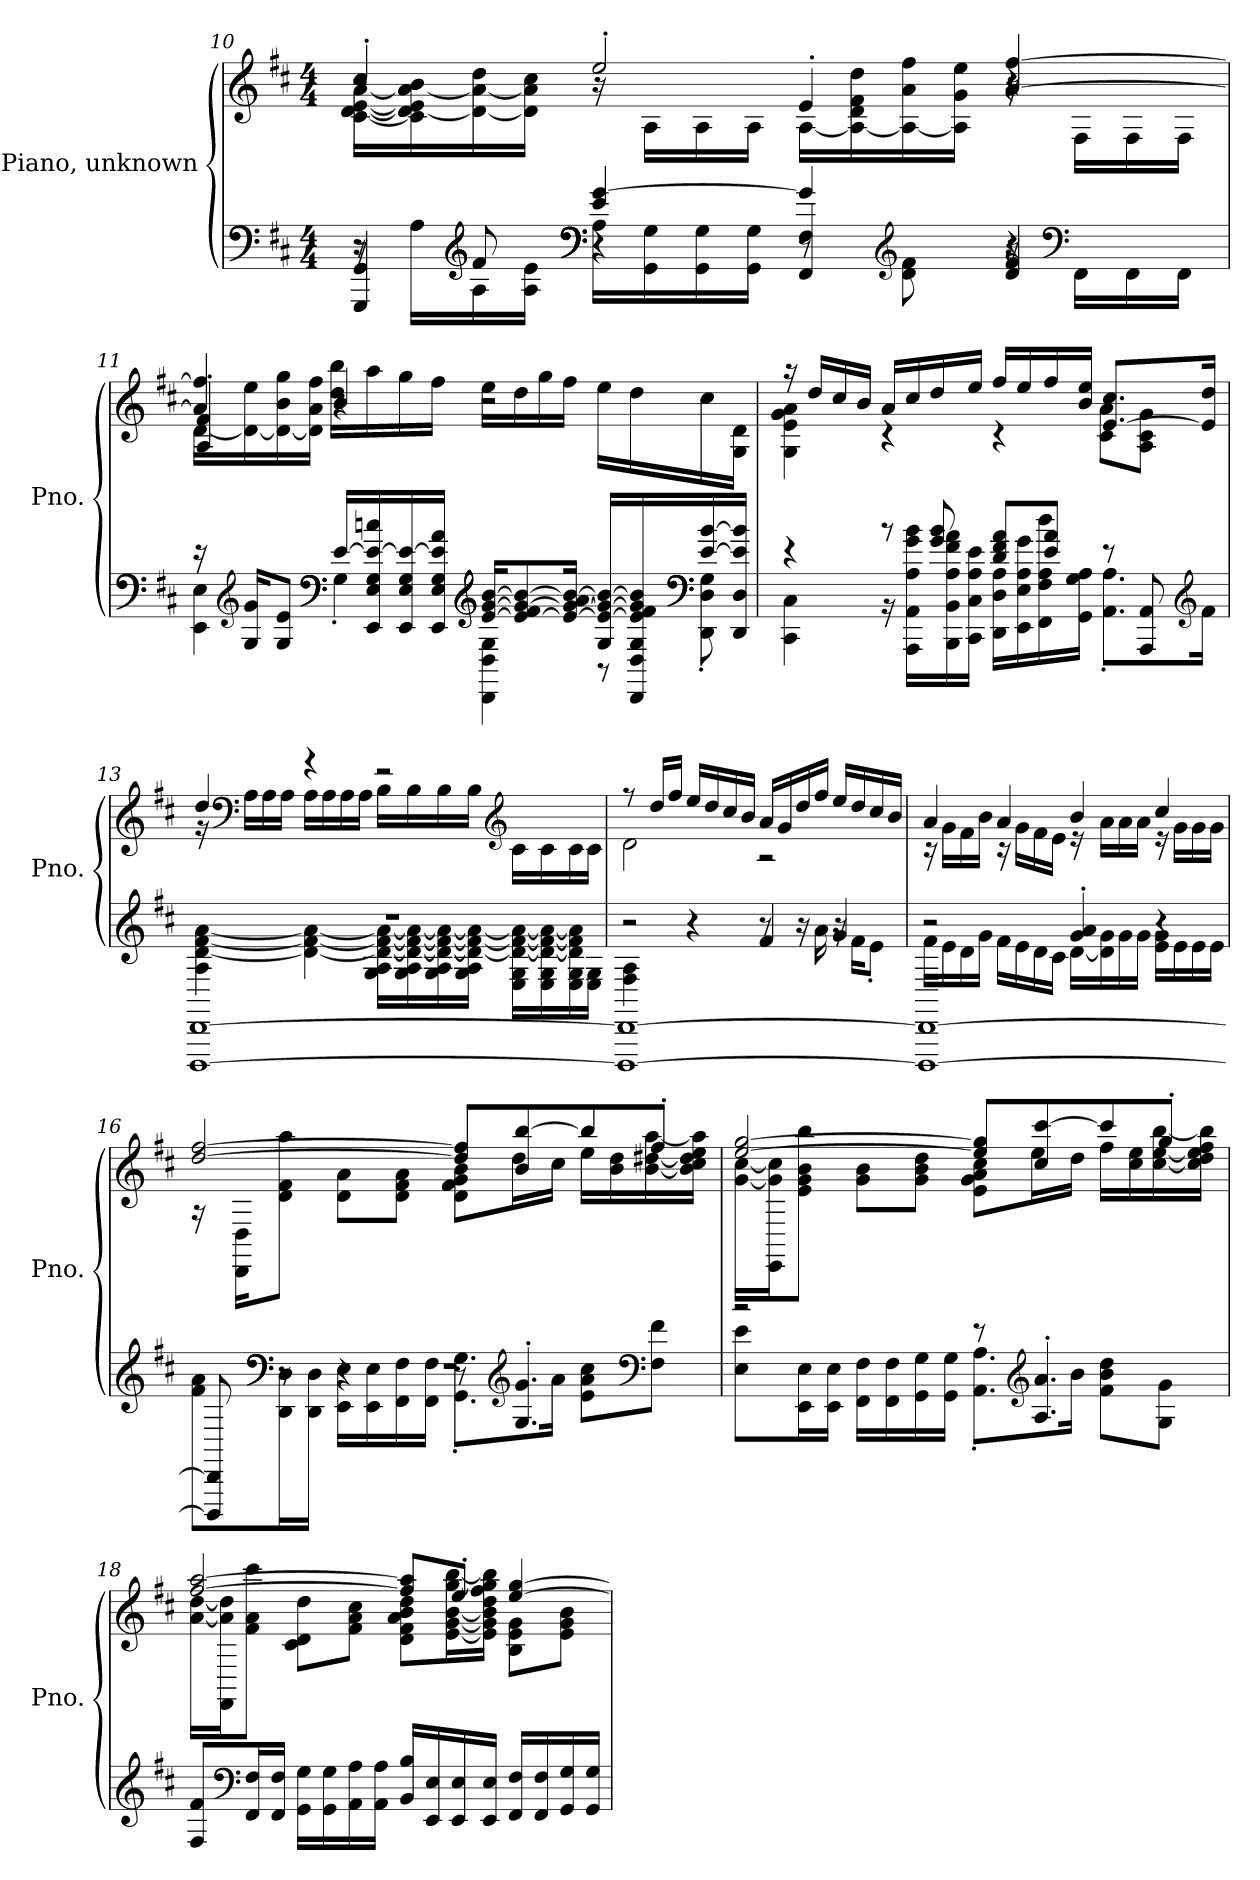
**kern	**kern
*part1	*part1
*staff2	*staff1
*I"Piano, unknown	*
*I'Pno.	*
!!LO:PB:g=z
*clefF4	*clefG2
*k[f#c#]	*k[f#c#]
*M4/4	*M4/4
=10	=10
*^	*^
*	*^	*	*^
8r	16r	4GGG/ 4GG/	4cc#'/	[16c#\ [16d\ [16e\ [16a\LL	2r
.	16A\LL	.	.	16c#\] 16d\_ 16e\] 16a\_ 16b\	.
*clefG2	*	*	*	*	*
8f#/	16A\	.	.	16d\_ 16a\_ 16dd\	.
.	16A\ 16e\JJ	.	.	16d\] 16a\] 16cc#\JJ	.
*clefF4	*	*	*	*	*
4e/ [4g/	16A\LL	4r	2ee'/	16r	.
.	16GG\ 16G\	.	.	16A\LL	.
.	16GG\ 16G\	.	.	16A\	.
.	16GG\ 16G\JJ	.	.	16A\JJ	.
4g/]	8r	4FF#/ 4F#/	.	[16A\LL	4e'/
.	.	.	.	16A\_ 16d\ 16f#\ 16dd\	.
*clefG2	*	*	*	*	*
.	8d\ 8f#\	.	.	16A\_ 16a\ 16ff#\	.
.	.	.	.	16A\] 16g\ 16ee\JJ	.
4d/ 4f#/	16r	4r	[4a/ [4ff#/	16r	4r
*clefF4	*	*	*	*	*
.	16FF#\LL	.	.	16F#\LL	.
.	16FF#\	.	.	16F#\	.
.	16FF#\JJ	.	.	16F#\JJ	.
*	*v	*v	*	*	*
!!LO:LB:g=z	!!	!!
=11	=11	=11	=11	=11
16r	4EE\ 4E\	4a/] 4ff#/]	[16d\LL	4A/' 4f#/'
*clefG2	*	*	*	*
16G/ 16g/KL	.	.	16d\_ 16ee\	.
8G/ 8e/J	.	.	16d\_ 16b\ 16gg\	.
.	.	.	16d\] 16a\ 16ff#\JJ	.
*clefF4	*	*	*	*
[16e/LL	4G'\	4b/	16dd\ 16bb\LL	4r
16EE/ 16E/ 16G/ 16e/_ 16ccn/	.	.	16aa\	.
16EE/ 16E/ 16G/ 16e/_	.	.	16gg\	.
16EE/ 16E/ 16G/ 16e/] 16a/JJ	.	.	16ff#\JJ	.
*clefG2	*	*	*	*
[16e/ [16g/ [16b/KL	4DD\ 4D\ 4G\	2r	16ee\LL	2r
8e/_ 8f#/ 8g/_ 8b/_	.	.	16dd\	.
.	.	.	16gg\	.
16e/_ 16g/_ 16a/ 16b/_Jk	.	.	16ff#\JJ	.
16G/ 16e/_ 16g/_ 16b/_LL	8r	.	16ee\LL	.
16DD/ 16D/ 16G/ 16e/] 16f#/ 16g/] 16b/]	.	.	16dd\	.
*clefF4	*	*	*	*
[16e/ [16b/	8DD\' 8D\' 8G\'	.	16cc#\	.
16DD/ 16D/ 16e/] 16b/]JJ	.	.	16G\ 16d\JJ	.
*	*	*	*v	*v
!!LO:LB:g=z
=12	=12	=12	=12
4r	4CC#\ 4C#\	16r	4G\ 4e\ 4g\ 4a\
.	.	16dd/LL	.
.	.	16cc#/	.
.	.	16b/JJ	.
8r	16r	16a/LL	4r
.	16AAA\ 16AA\ 16A\ 16g\ 16b\LL	16cc#/	.
8g/ 8b/	16BBB\ 16BB\ 16A\ 16f#\ 16a\	16dd/	.
.	16CC#\ 16C#\ 16A\ 16e\JJ	16ee/JJ	.
8d/ 8f#/ 8a/L	16DD\ 16D\ 16A\LL	16ff#/LL	4r
.	16EE\ 16E\ 16A\ 16g\	16ee/	.
8e/ 8a/J	16FF#\ 16F#\ 16A\ 16dd\	16ff#/	.
.	16GG\ 16G\ 16A\JJ	16b/ 16ee/JJ	.
8r	8.AA\' 8.A\'L	[8.e/ 8.cc#/L	8c#\ 8a\L
8AAA/ 8AA/	.	.	8A\ 8c#\ 8g\J
*clefG2	*	*	*
.	16f#\Jk	16e/] 16dd/Jk	.
!!LO:LB:g=z	!!
=13	=13	=13	=13
*	*^	*	*
1r	4A\ [4d\ [4f#\ [4a\	[1DDD [1DD	4dd/	16r
*	*	*	*clefF4	*
.	.	.	.	16A\LL
.	.	.	.	16A\
.	.	.	.	16A\JJ
.	4d\_ 4f#\_ 4a\_	.	4r	16A\LL
.	.	.	.	16A\
.	.	.	.	16A\
.	.	.	.	16A\JJ
.	16G\ 16A\ 16d\_ 16f#\_ 16a\_LL	.	2r	16B\LL
.	16G\ 16A\ 16d\_ 16f#\_ 16a\_	.	.	16B\
.	16G\ 16A\ 16d\_ 16f#\_ 16a\_	.	.	16B\
.	16G\ 16A\ 16d\_ 16f#\_ 16a\_JJ	.	.	16B\JJ
*	*	*	*clefG2	*
.	16E\ 16G\ 16d\_ 16f#\_ 16a\_LL	.	.	16c#\LL
.	16E\ 16G\ 16d\_ 16f#\_ 16a\_	.	.	16c#\
.	16E\ 16G\ 16d\] 16f#\] 16a\]	.	.	16c#\
.	16E\ 16G\JJ	.	.	16c#\JJ
=14	=14	=14	=14	=14
2r	4F#\ 4A\	1DDD_ 1DD_	8r	2d\
.	.	.	16dd/LL	.
.	.	.	16ff#/JJ	.
.	4r	.	16ee/LL	.
.	.	.	16dd/	.
.	.	.	16cc#/	.
.	.	.	16b/JJ	.
4f#/	8r	.	16a/LL	2r
.	.	.	16g/	.
.	16r	.	16dd/	.
.	16a\	.	16ff#/JJ	.
4g/	16r	.	16ee/LL	.
.	16f#\KL	.	16dd/	.
.	8e'\J	.	16cc#/	.
.	.	.	16b/JJ	.
!!LO:LB:g=z	!!
=15	=15	=15	=15	=15
2r	16f#\LL	1DDD_ 1DD_	4a/	16r
.	16e\	.	.	16g\LL
.	16d\	.	.	16f#\
.	16g\JJ	.	.	16b\JJ
.	16f#\LL	.	4a/	16r
.	16e\	.	.	16g\LL
.	16d\	.	.	16f#\
.	16c#\JJ	.	.	16e\JJ
4g/' 4a/'	[16d\LL	.	4b/	16r
.	16d\] 16g\	.	.	16a\LL
.	16g\	.	.	16a\
.	16g\JJ	.	.	16a\JJ
4r	16e\ 16g\LL	.	4cc#/	16r
.	16e\	.	.	16g\LL
.	16e\	.	.	16g\
.	16e\JJ	.	.	16g\JJ
=16	=16	=16	=16	=16
1r	8f#\ 8a\L	8DDD/] 8DD/]	[2dd/ [2ff#/	16r
.	.	.	.	16DD\ 16D\KL
*clefF4	*	*	*	*
.	16DD\ 16D\L	8r	.	8d\ 8f#\ 8aa\J
.	16DD\ 16D\JJ	.	.	.
.	16EE\ 16E\LL	4r	.	8d\ 8a\L
.	16EE\ 16E\	.	.	.
.	16FF#\ 16F#\	.	.	8d\ 8f#\ 8a\J
.	16FF#\ 16F#\JJ	.	.	.
.	8.GG\' 8.G\'L	8r	8dd/] 8ff#/]L	8d\ 8f#\ 8g\ 8b\L
*clefG2	*	*	*	*
.	.	4.G/' 4.g/'	8b/ [8bb/	16dd\L
.	16a\Jk	.	.	16cc#\JJ
.	8e\ 8a\ 8cc#\L	.	8bb/]	16ee\LL
.	.	.	.	16b\ 16dd\
*clefF4	*	*	*	*
.	8F#\ 8f#\J	.	8ff#'/J	[16b\ [16dd#X\ [16aa\
.	.	.	.	16b\] 16cc#\ 16dd#\] 16ee\ 16aa\]JJ
*	*v	*v	*	*
!!LO:LB:g=z	!!
=17	=17	=17	=17
2r	8E\ 8e\L	[2ee/ [2gg/	[16g\ [16cc#\LL
.	.	.	16EE\ 16g\] 16cc#\]J
.	16EE\ 16E\L	.	8e\ 8g\ 8b\ 8bb\J
.	16EE\ 16E\JJ	.	.
.	16FF#\ 16F#\LL	.	8g\ 8b\L
.	16FF#\ 16F#\	.	.
.	16GG\ 16G\	.	8g\ 8b\ 8dd\J
.	16GG\ 16G\JJ	.	.
8r	8.AA\' 8.A\'L	8ee/] 8gg/]L	8e\ 8g\ 8a\ 8cc#\L
*clefG2	*	*	*
4.A/' 4.a/'	.	8cc#/ [8ccc#/	16ee\L
.	16b\Jk	.	16dd\JJ
.	8f#\ 8b\ 8dd\L	8ccc#/]	16ff#\LL
.	.	.	16cc#\ 16ee\
.	8G\ 8g\J	8gg'/J	[16cc#\ [16ee\ [16bb\
.	.	.	16cc#\] 16dd\ 16ee\] 16ff#\ 16bb\]JJ
*v	*v	*	*
=18	=18	=18
8F#/ 8f#/L	[2ff#/ [2aa/	[16a\ [16dd\LL
.	.	16FF#\ 16a\] 16dd\]J
*clefF4	*	*
16FF#/ 16F#/L	.	8f#\ 8a\ 8ccc#\J
16FF#/ 16F#/JJ	.	.
16GG\ 16G\LL	.	8c#\ 8d\ 8dd\L
16GG\ 16G\	.	.
16AA\ 16A\	.	8f#\ 8a\ 8cc#\J
16AA\ 16A\JJ	.	.
16BB/ 16B/LL	8ff#/] 8aa/]L	8d\ 8f#\ 8a\ 8b\ 8dd\L
16EE/ 16E/	.	.
16EE/ 16E/	8ee'/J	[16e\ [16g\ [16b\ [16gg\ [16bb\L
16EE/ 16E/JJ	.	16e\] 16g\] 16b\] 16dd\ 16ff#\ 16gg\] 16bb\]JJ
16FF#/ 16F#/LL	[4ee/ [4gg/	8B\ 8e\ 8g\L
16FF#/ 16F#/	.	.
16GG/ 16G/	.	8e\ 8g\ 8b\J
16GG/ 16G/JJ	.	.
*	*v	*v
=	=
*-	*-
